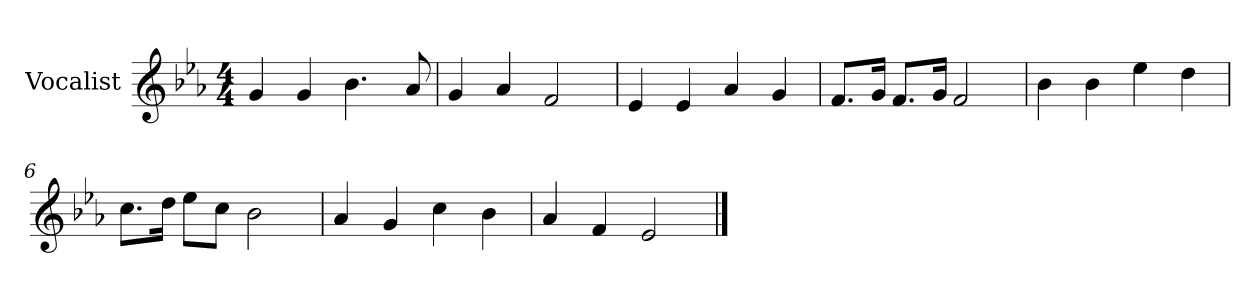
**kern
*part1
*staff1
*I"Vocalist
*k[b-e-a-]
*E-:
*M4/4
=1
4g
4g
4.b-
8a-
=2
4g
4a-
2f
=3
4e-
4e-
4a-
4g
=4
8.fL
16gJk
8.fL
16gJk
2f
=5
4b-
4b-
4ee-
4dd
=6
8.ccL
16ddJk
8ee-L
8ccJ
2b-
=7
4a-
4g
4cc
4b-
=8
4a-
4f
2e-
==
*-
